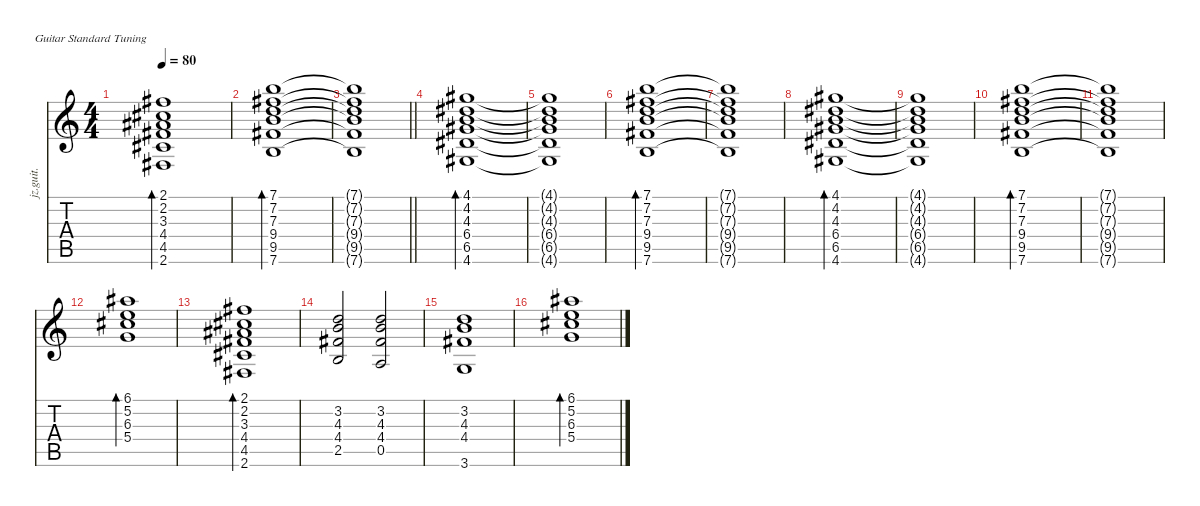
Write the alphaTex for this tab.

\defaultSystemsLayout 4
\hideDynamics
\bracketExtendMode nobrackets
\otherSystemsTrackNameOrientation horizontal
\track ("Rythm right" "jz.guit.") {mute instrument electricguitarjazz}
\staff {score tabs}
\tuning (E4 B3 G3 D3 A2 E2)
\ts (4 4)
\tempo 80
\clef g2
\ks c
(2.1{acc #} 2.2{acc #} 3.3{acc #} 4.4{acc #} 4.5{acc #} 2.6{acc #}).1{bd 120 dy f beam Up} |
(7.1 7.2{acc #} 7.3 9.4 9.5{acc #} 7.6).1{bd 120 beam Down} |
\barLineRight lightlight
(7.1{t} 7.2{t acc #} 7.3{t} 9.4{t} 9.5{t acc #} 7.6{t}).1{beam Down} |
(4.1{acc #} 4.2{acc #} 4.3 6.4{acc #} 6.5{acc #} 4.6{acc #}).1{bd 120 beam Up} |
(4.1{t acc #} 4.2{t acc #} 4.3{t} 6.4{t acc #} 6.5{t acc #} 4.6{t acc #}).1{beam Up} |
(7.1 7.2{acc #} 7.3 9.4 9.5{acc #} 7.6).1{bd 120 beam Down} |
(7.1{t} 7.2{t acc #} 7.3{t} 9.4{t} 9.5{t acc #} 7.6{t}).1{beam Down} |
(4.1{acc #} 4.2{acc #} 4.3 6.4{acc #} 6.5{acc #} 4.6{acc #}).1{bd 120 beam Up} |
(4.1{t acc #} 4.2{t acc #} 4.3{t} 6.4{t acc #} 6.5{t acc #} 4.6{t acc #}).1{beam Up} |
(7.1 7.2{acc #} 7.3 9.4 9.5{acc #} 7.6).1{bd 120 beam Down} |
(7.1{t} 7.2{t acc #} 7.3{t} 9.4{t} 9.5{t acc #} 7.6{t}).1{beam Down} |
(6.1{acc #} 5.2 6.3{acc #} 5.4).1{bd 120 beam Down} |
(2.1{acc #} 2.2{acc #} 3.3{acc #} 4.4{acc #} 4.5{acc #} 2.6{acc #}).1{bd 120 beam Up} |
(3.2 4.3 4.4{acc #} 2.5).2{beam Up} (3.2 4.3 4.4{acc #} 0.5).2{beam Up} |
(3.2 4.3 4.4{acc #} 3.6).1{beam Up} |
(6.1{acc #} 5.2 6.3{acc #} 5.4).1{bd 120 beam Down}
